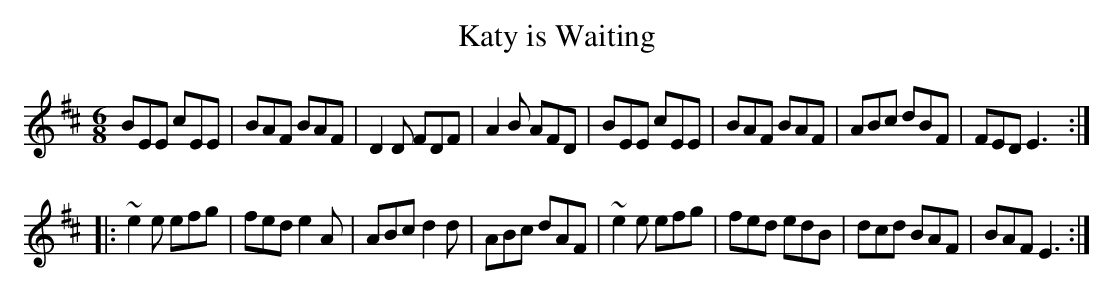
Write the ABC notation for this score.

X:1
T:Katy is Waiting
M:6/8
L:1/8
K:EDor
BEE  cEE|BAF BAF|D2 D FDF|A2 B AFD|\
BEE cEE|BAF BAF|ABc dBF|FED E3 :|
|: ~e2 e efg|fed e2 A|ABc d2 d|ABc dAF|\
~e2 e efg|fed edB| dcd BAF|BAF E3 :|
